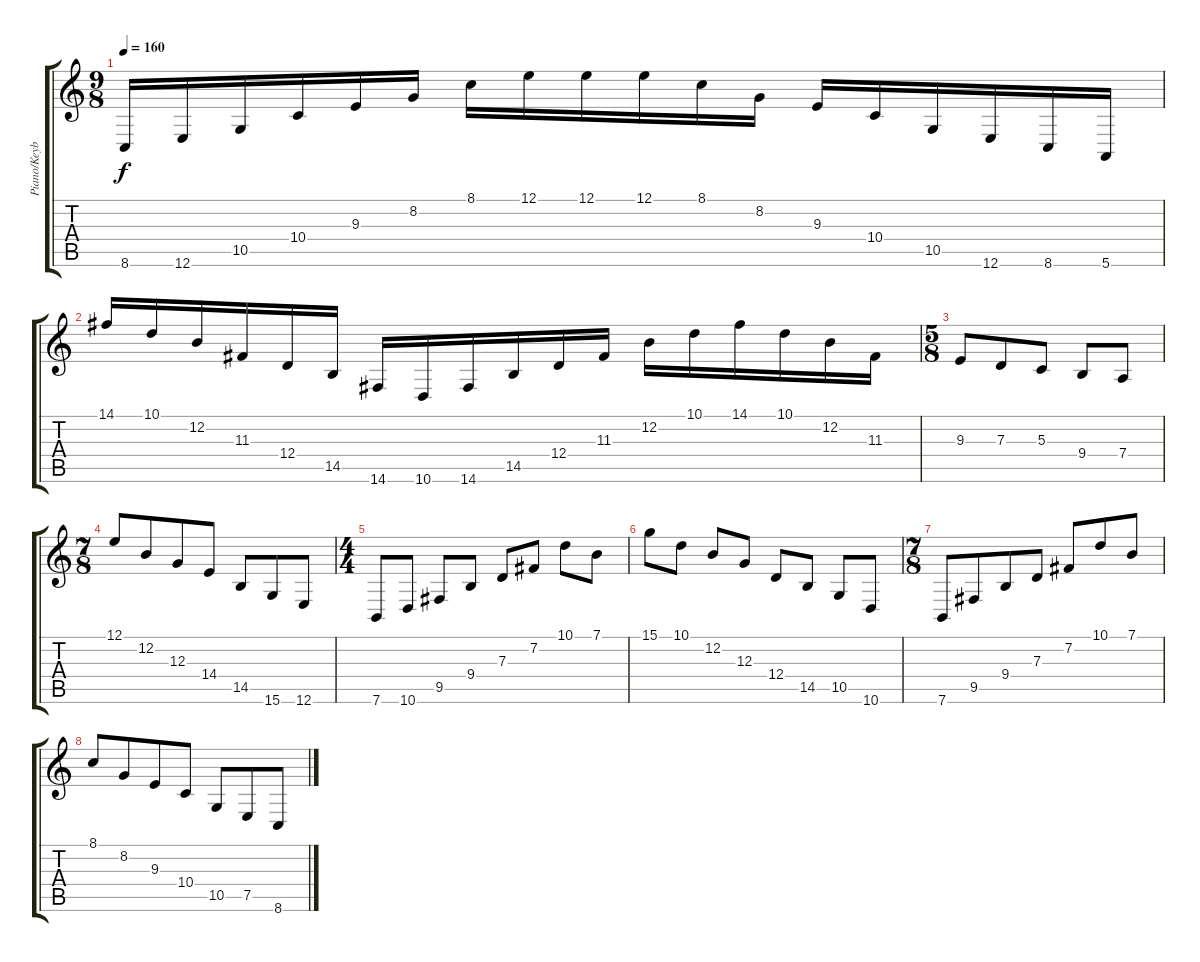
\track ("Piano/Keyboards (Solos)" "Piano/Keyb") {instrument brightacousticpiano}
\staff {score tabs}
\tuning (E4 B3 G3 D3 A2 E2) {hide}
\ts (9 8)
\tempo 160
\clef g2
\ks c
8.6.16{dy f} 12.6.16 10.5.16 10.4.16 9.3.16 8.2.16 8.1.16 12.1.16 12.1.16 12.1.16 8.1.16 8.2.16 9.3.16 10.4.16 10.5.16 12.6.16 8.6.16 5.6.16 |
14.1.16 10.1.16 12.2.16 11.3.16 12.4.16 14.5.16 14.6.16 10.6.16 14.6.16 14.5.16 12.4.16 11.3.16 12.2.16 10.1.16 14.1.16 10.1.16 12.2.16 11.3.16 |
\ts (5 8)
9.3.8 7.3.8 5.3.8 9.4.8 7.4.8 |
\ts (7 8)
12.1.8{volume 0 balance 14 instrument harpsichord} 12.2.8 12.3.8 14.4.8 14.5.8 15.6.8 12.6.8 |
\ts (4 4)
7.6.8 10.6.8 9.5.8 9.4.8 7.3.8 7.2.8 10.1.8 7.1.8 |
15.1.8 10.1.8 12.2.8 12.3.8 12.4.8 14.5.8 10.5.8 10.6.8 |
\ts (7 8)
7.6.8 9.5.8 9.4.8 7.3.8 7.2.8 10.1.8 7.1.8 |
8.1.8 8.2.8 9.3.8 10.4.8 10.5.8 7.5.8 8.6.8
